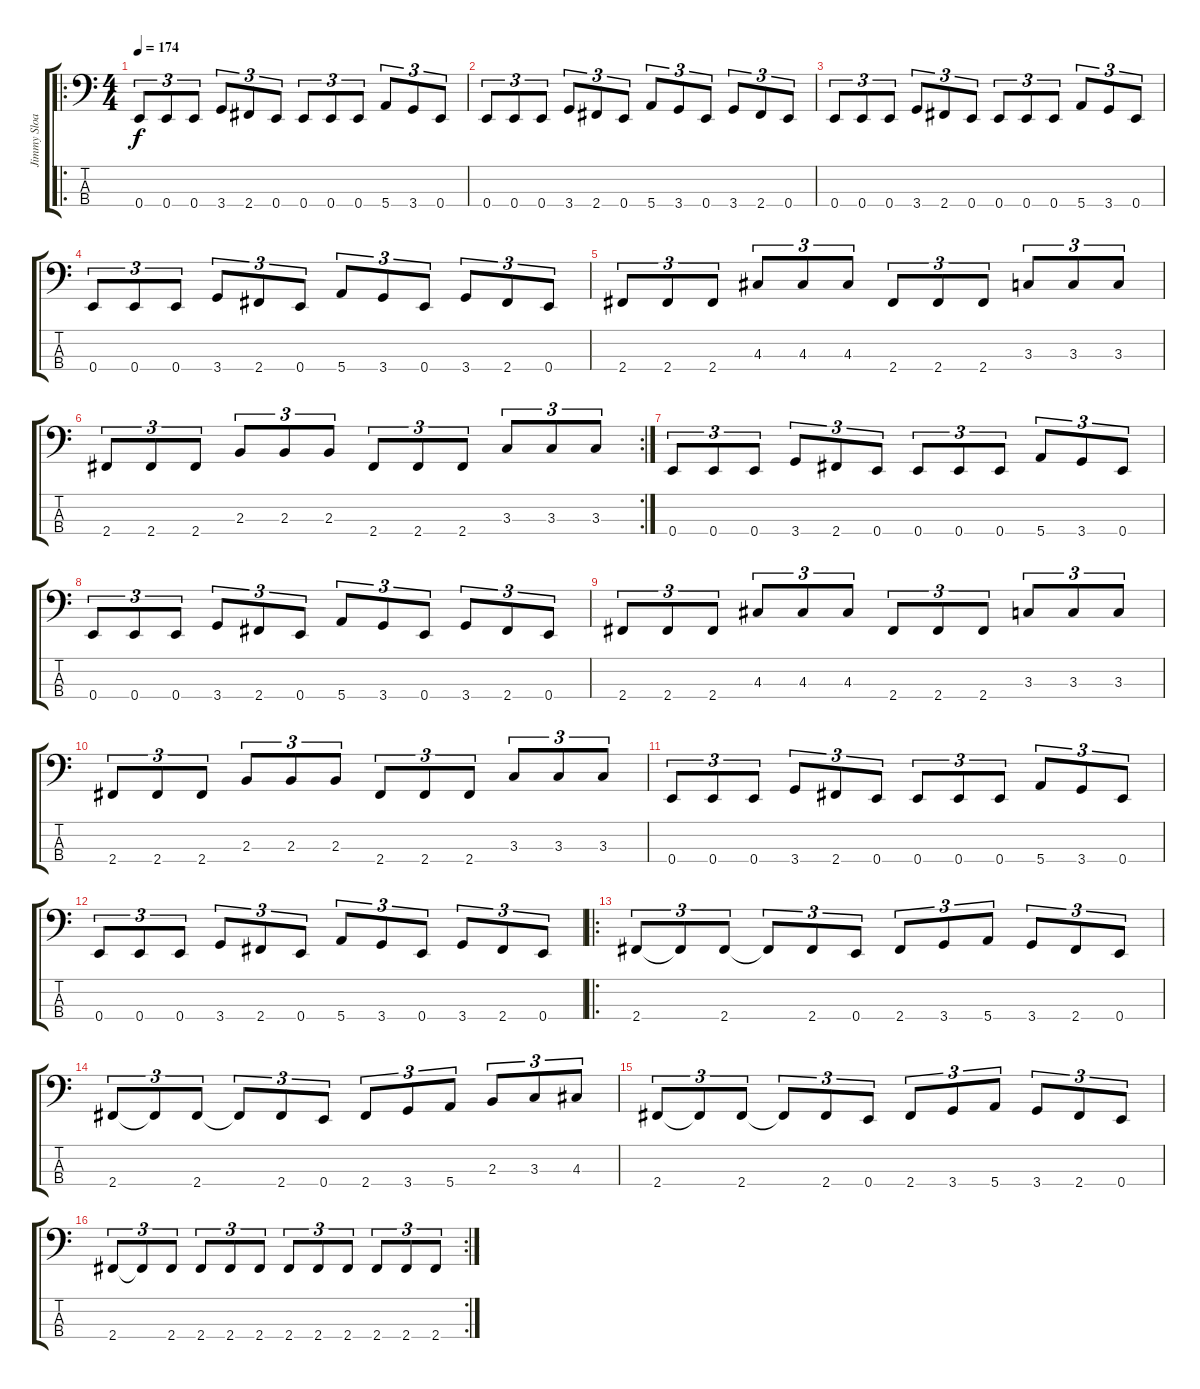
\track ("Jimmy Sloas" "Jimmy Sloa") {instrument electricbasspick}
\staff {score tabs}
\tuning (G2 D2 A1 E1) {hide}
\ro
\ts (4 4)
\tempo 174
\clef f4
\ks c
0.4.8{tu (3 2) dy f instrument electricbasspick} 0.4.8{tu (3 2)} 0.4.8{tu (3 2)} 3.4.8{tu (3 2)} 2.4.8{tu (3 2)} 0.4.8{tu (3 2)} 0.4.8{tu (3 2)} 0.4.8{tu (3 2)} 0.4.8{tu (3 2)} 5.4.8{tu (3 2)} 3.4.8{tu (3 2)} 0.4.8{tu (3 2)} |
0.4.8{tu (3 2)} 0.4.8{tu (3 2)} 0.4.8{tu (3 2)} 3.4.8{tu (3 2)} 2.4.8{tu (3 2)} 0.4.8{tu (3 2)} 5.4.8{tu (3 2)} 3.4.8{tu (3 2)} 0.4.8{tu (3 2)} 3.4.8{tu (3 2)} 2.4.8{tu (3 2)} 0.4.8{tu (3 2)} |
0.4.8{tu (3 2)} 0.4.8{tu (3 2)} 0.4.8{tu (3 2)} 3.4.8{tu (3 2)} 2.4.8{tu (3 2)} 0.4.8{tu (3 2)} 0.4.8{tu (3 2)} 0.4.8{tu (3 2)} 0.4.8{tu (3 2)} 5.4.8{tu (3 2)} 3.4.8{tu (3 2)} 0.4.8{tu (3 2)} |
0.4.8{tu (3 2)} 0.4.8{tu (3 2)} 0.4.8{tu (3 2)} 3.4.8{tu (3 2)} 2.4.8{tu (3 2)} 0.4.8{tu (3 2)} 5.4.8{tu (3 2)} 3.4.8{tu (3 2)} 0.4.8{tu (3 2)} 3.4.8{tu (3 2)} 2.4.8{tu (3 2)} 0.4.8{tu (3 2)} |
2.4.8{tu (3 2)} 2.4.8{tu (3 2)} 2.4.8{tu (3 2)} 4.3.8{tu (3 2)} 4.3.8{tu (3 2)} 4.3.8{tu (3 2)} 2.4.8{tu (3 2)} 2.4.8{tu (3 2)} 2.4.8{tu (3 2)} 3.3.8{tu (3 2)} 3.3.8{tu (3 2)} 3.3.8{tu (3 2)} |
\rc 2
2.4.8{tu (3 2)} 2.4.8{tu (3 2)} 2.4.8{tu (3 2)} 2.3.8{tu (3 2)} 2.3.8{tu (3 2)} 2.3.8{tu (3 2)} 2.4.8{tu (3 2)} 2.4.8{tu (3 2)} 2.4.8{tu (3 2)} 3.3.8{tu (3 2)} 3.3.8{tu (3 2)} 3.3.8{tu (3 2)} |
0.4.8{tu (3 2)} 0.4.8{tu (3 2)} 0.4.8{tu (3 2)} 3.4.8{tu (3 2)} 2.4.8{tu (3 2)} 0.4.8{tu (3 2)} 0.4.8{tu (3 2)} 0.4.8{tu (3 2)} 0.4.8{tu (3 2)} 5.4.8{tu (3 2)} 3.4.8{tu (3 2)} 0.4.8{tu (3 2)} |
0.4.8{tu (3 2)} 0.4.8{tu (3 2)} 0.4.8{tu (3 2)} 3.4.8{tu (3 2)} 2.4.8{tu (3 2)} 0.4.8{tu (3 2)} 5.4.8{tu (3 2)} 3.4.8{tu (3 2)} 0.4.8{tu (3 2)} 3.4.8{tu (3 2)} 2.4.8{tu (3 2)} 0.4.8{tu (3 2)} |
2.4.8{tu (3 2)} 2.4.8{tu (3 2)} 2.4.8{tu (3 2)} 4.3.8{tu (3 2)} 4.3.8{tu (3 2)} 4.3.8{tu (3 2)} 2.4.8{tu (3 2)} 2.4.8{tu (3 2)} 2.4.8{tu (3 2)} 3.3.8{tu (3 2)} 3.3.8{tu (3 2)} 3.3.8{tu (3 2)} |
2.4.8{tu (3 2)} 2.4.8{tu (3 2)} 2.4.8{tu (3 2)} 2.3.8{tu (3 2)} 2.3.8{tu (3 2)} 2.3.8{tu (3 2)} 2.4.8{tu (3 2)} 2.4.8{tu (3 2)} 2.4.8{tu (3 2)} 3.3.8{tu (3 2)} 3.3.8{tu (3 2)} 3.3.8{tu (3 2)} |
0.4.8{tu (3 2)} 0.4.8{tu (3 2)} 0.4.8{tu (3 2)} 3.4.8{tu (3 2)} 2.4.8{tu (3 2)} 0.4.8{tu (3 2)} 0.4.8{tu (3 2)} 0.4.8{tu (3 2)} 0.4.8{tu (3 2)} 5.4.8{tu (3 2)} 3.4.8{tu (3 2)} 0.4.8{tu (3 2)} |
0.4.8{tu (3 2)} 0.4.8{tu (3 2)} 0.4.8{tu (3 2)} 3.4.8{tu (3 2)} 2.4.8{tu (3 2)} 0.4.8{tu (3 2)} 5.4.8{tu (3 2)} 3.4.8{tu (3 2)} 0.4.8{tu (3 2)} 3.4.8{tu (3 2)} 2.4.8{tu (3 2)} 0.4.8{tu (3 2)} |
\ro
2.4.8{tu (3 2)} 2.4{t}.8{tu (3 2)} 2.4.8{tu (3 2)} 2.4{t}.8{tu (3 2)} 2.4.8{tu (3 2)} 0.4.8{tu (3 2)} 2.4.8{tu (3 2)} 3.4.8{tu (3 2)} 5.4.8{tu (3 2)} 3.4.8{tu (3 2)} 2.4.8{tu (3 2)} 0.4.8{tu (3 2)} |
2.4.8{tu (3 2)} 2.4{t}.8{tu (3 2)} 2.4.8{tu (3 2)} 2.4{t}.8{tu (3 2)} 2.4.8{tu (3 2)} 0.4.8{tu (3 2)} 2.4.8{tu (3 2)} 3.4.8{tu (3 2)} 5.4.8{tu (3 2)} 2.3.8{tu (3 2)} 3.3.8{tu (3 2)} 4.3.8{tu (3 2)} |
2.4.8{tu (3 2)} 2.4{t}.8{tu (3 2)} 2.4.8{tu (3 2)} 2.4{t}.8{tu (3 2)} 2.4.8{tu (3 2)} 0.4.8{tu (3 2)} 2.4.8{tu (3 2)} 3.4.8{tu (3 2)} 5.4.8{tu (3 2)} 3.4.8{tu (3 2)} 2.4.8{tu (3 2)} 0.4.8{tu (3 2)} |
\rc 2
2.4.8{tu (3 2)} 2.4{t}.8{tu (3 2)} 2.4.8{tu (3 2)} 2.4.8{tu (3 2)} 2.4.8{tu (3 2)} 2.4.8{tu (3 2)} 2.4.8{tu (3 2)} 2.4.8{tu (3 2)} 2.4.8{tu (3 2)} 2.4.8{tu (3 2)} 2.4.8{tu (3 2)} 2.4.8{tu (3 2)}
